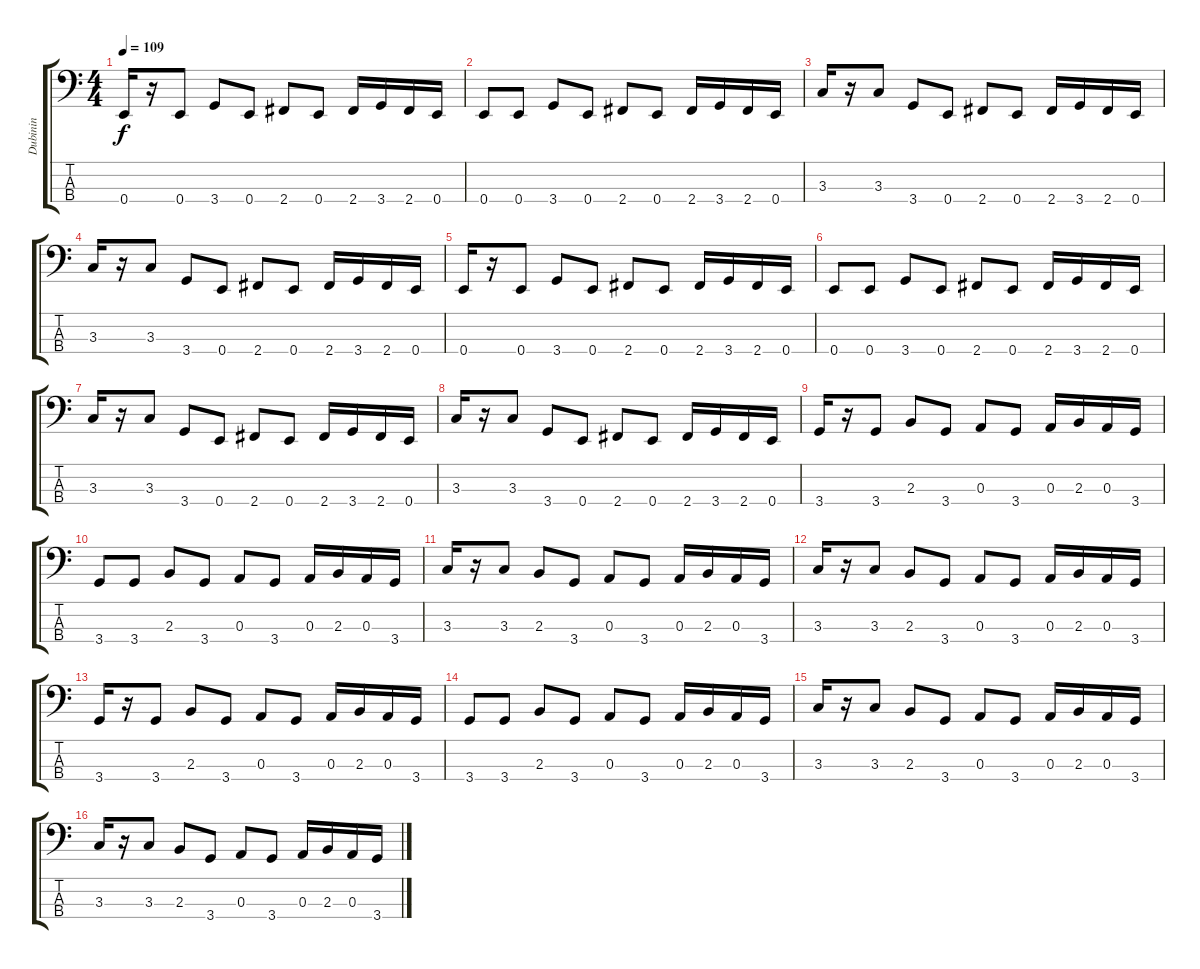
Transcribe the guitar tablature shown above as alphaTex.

\track ("Dubinin" "Dubinin") {instrument electricbassfinger}
\staff {score tabs}
\tuning (G2 D2 A1 E1) {hide}
\ts (4 4)
\tempo 109
\clef f4
\ks c
0.4.16{dy f} r.16 0.4.8 3.4.8 0.4.8 2.4.8 0.4.8 2.4.16 3.4.16 2.4.16 0.4.16 |
0.4.8 0.4.8 3.4.8 0.4.8 2.4.8 0.4.8 2.4.16 3.4.16 2.4.16 0.4.16 |
3.3.16 r.16 3.3.8 3.4.8 0.4.8 2.4.8 0.4.8 2.4.16 3.4.16 2.4.16 0.4.16 |
3.3.16 r.16 3.3.8 3.4.8 0.4.8 2.4.8 0.4.8 2.4.16 3.4.16 2.4.16 0.4.16 |
0.4.16 r.16 0.4.8 3.4.8 0.4.8 2.4.8 0.4.8 2.4.16 3.4.16 2.4.16 0.4.16 |
0.4.8 0.4.8 3.4.8 0.4.8 2.4.8 0.4.8 2.4.16 3.4.16 2.4.16 0.4.16 |
3.3.16 r.16 3.3.8 3.4.8 0.4.8 2.4.8 0.4.8 2.4.16 3.4.16 2.4.16 0.4.16 |
3.3.16 r.16 3.3.8 3.4.8 0.4.8 2.4.8 0.4.8 2.4.16 3.4.16 2.4.16 0.4.16 |
3.4.16 r.16 3.4.8 2.3.8 3.4.8 0.3.8 3.4.8 0.3.16 2.3.16 0.3.16 3.4.16 |
3.4.8 3.4.8 2.3.8 3.4.8 0.3.8 3.4.8 0.3.16 2.3.16 0.3.16 3.4.16 |
3.3.16 r.16 3.3.8 2.3.8 3.4.8 0.3.8 3.4.8 0.3.16 2.3.16 0.3.16 3.4.16 |
3.3.16 r.16 3.3.8 2.3.8 3.4.8 0.3.8 3.4.8 0.3.16 2.3.16 0.3.16 3.4.16 |
3.4.16 r.16 3.4.8 2.3.8 3.4.8 0.3.8 3.4.8 0.3.16 2.3.16 0.3.16 3.4.16 |
3.4.8 3.4.8 2.3.8 3.4.8 0.3.8 3.4.8 0.3.16 2.3.16 0.3.16 3.4.16 |
3.3.16 r.16 3.3.8 2.3.8 3.4.8 0.3.8 3.4.8 0.3.16 2.3.16 0.3.16 3.4.16 |
3.3.16 r.16 3.3.8 2.3.8 3.4.8 0.3.8 3.4.8 0.3.16 2.3.16 0.3.16 3.4.16
